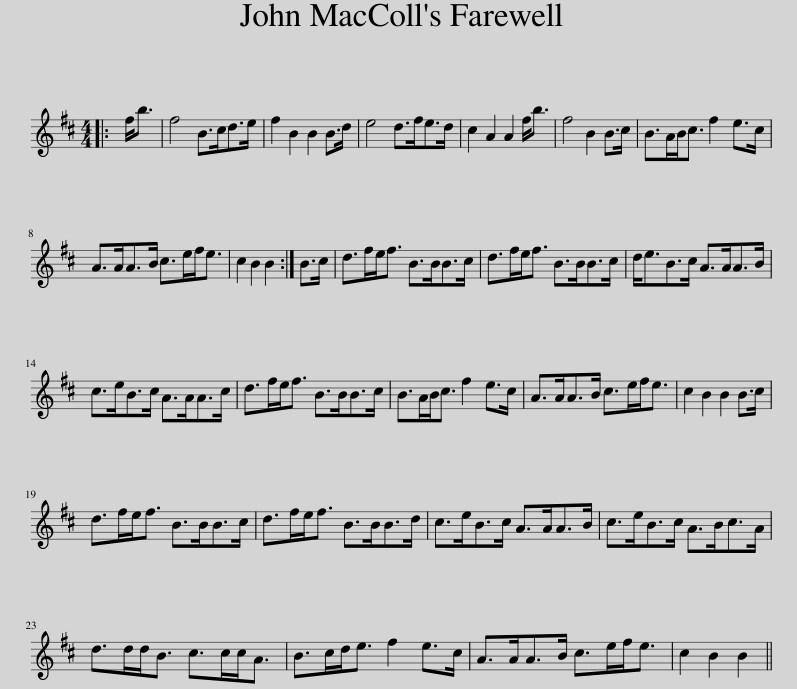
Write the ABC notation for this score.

X:1
L:1/8
M:4/4
I:linebreak $
K:Bmin
V:1 treble
V:1
|: f<b | f4 B>cd>e | f2 B2 B2 B>d | e4 d>fe>d | c2 A2 A2 f<b | %5
 f4 B2 B>c | B>AB<c f2 e>c |$ A>AA>B c>ef<e | c2 B2 B2 :| B>c | %10
 d>fe<f B>BB>c | d>fe<f B>BB>c | d<eB>c A>AA>B |$ c>eB>c A>AA>c | d>fe<f B>BB>c | %15
 B>AB<c f2 e>c | A>AA>B c>ef<e | c2 B2 B2 B>c |$ d>fe<f B>BB>c | d>fe<f B>BB>d | %20
 c>eB>c A>AA>B | c>eB>c A>Bc>A |$ d>dd<B c>cc<A | B>cd<e f2 e>c | A>AA>B c>ef<e | %25
 c2 B2 B2 || %26
